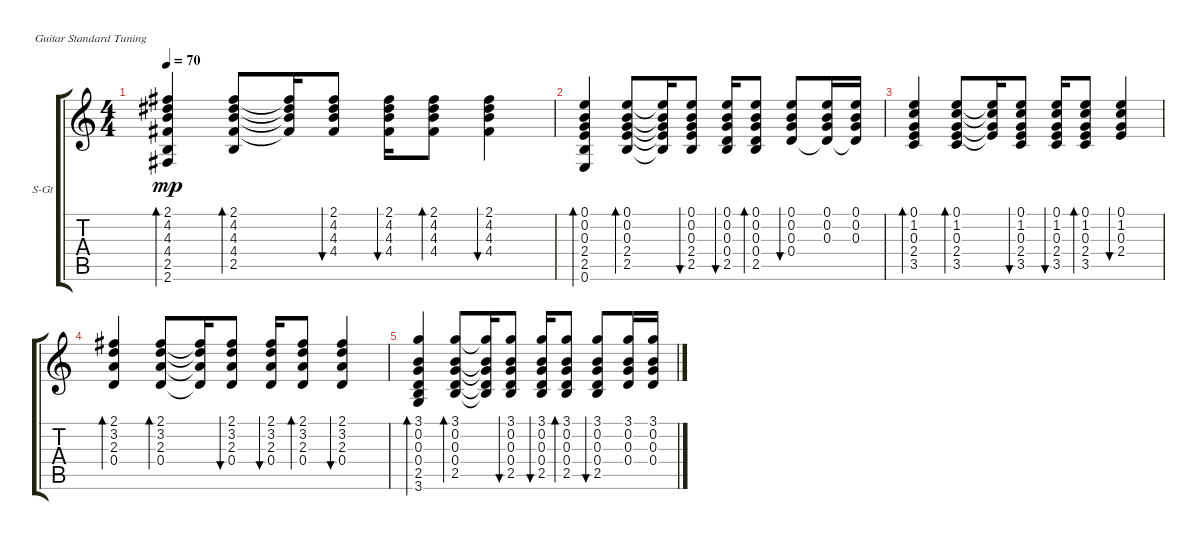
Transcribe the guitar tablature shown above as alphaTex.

\bracketExtendMode groupsimilarinstruments
\firstSystemTrackNameOrientation horizontal
\otherSystemsTrackNameOrientation horizontal
\track ("½Ú×à¼ªËû" "S-Gt") {instrument acousticguitarsteel}
\staff {score tabs}
\tuning (E4 B3 G3 D3 A2 E2)
\ts (4 4)
\tempo 70
\clef g2
\ks c
(2.1 4.2 4.3 4.4 2.5 2.6).4{bd 30 dy mp} (2.1 4.2 4.3 4.4 2.5).8{bd 30} (2.1{t} 4.2{t} 4.3{t} 4.4{t}).16 (2.1 4.2 4.3 4.4).8{bu 30} (2.1 4.2 4.3 4.4).16{bu 30} (2.1 4.2 4.3 4.4).8{bd 30} (2.1 4.2 4.3 4.4).4{bu 30} |
(0.1 0.2 0.3 2.4 2.5 0.6).4{bd 30} (0.1 0.2 0.3 2.4 2.5).8{bd 30} (0.1{t} 0.2{t} 0.3{t} 2.4{t} 2.5{t}).16 (0.1 0.2 0.3 2.4 2.5).8{bu 30} (0.1 0.2 0.3 0.4 2.5).16{bu 30} (0.1 0.2 0.3 0.4 2.5).8{bd 30} (0.1 0.2 0.3 0.4).8{bu 30} (0.1 0.2 0.3 0.4{t}).16 (0.1 0.2 0.3 0.4{t}).16 |
(0.1 1.2 0.3 2.4 3.5).4{bd 30} (0.1 1.2 0.3 2.4 3.5).8{bd 30} (0.1{t} 1.2{t} 0.3{t} 2.4{t}).16 (0.1 1.2 0.3 2.4 3.5).8{bu 30} (0.1 1.2 0.3 2.4 3.5).16{bu 30} (0.1 1.2 0.3 2.4 3.5).8{bd 30} (0.1 1.2 0.3 2.4).4{bu 30} |
(2.1 3.2 2.3 0.4).4{bd 30} (2.1 3.2 2.3 0.4).8{bd 30} (2.1{t} 3.2{t} 2.3{t} 0.4{t}).16 (2.1 3.2 2.3 0.4).8{bu 30} (2.1 3.2 2.3 0.4).16{bu 30} (2.1 3.2 2.3 0.4).8{bd 30} (2.1 3.2 2.3 0.4).4{bu 30} |
(3.1 0.2 0.3 0.4 2.5 3.6).4{bd 30} (3.1 0.2 0.3 0.4 2.5).8{bd 30} (3.1{t} 0.2{t} 0.3{t} 0.4{t} 2.5{t}).16 (3.1 0.2 0.3 0.4 2.5).8{bu 30} (3.1 0.2 0.3 0.4 2.5).16{bu 30} (3.1 0.2 0.3 0.4 2.5).8{bd 30} (3.1 0.2 0.3 0.4 2.5).8{bu 30} (3.1 0.2 0.3 0.4).16{txt ""} (3.1 0.2 0.3 0.4).16
